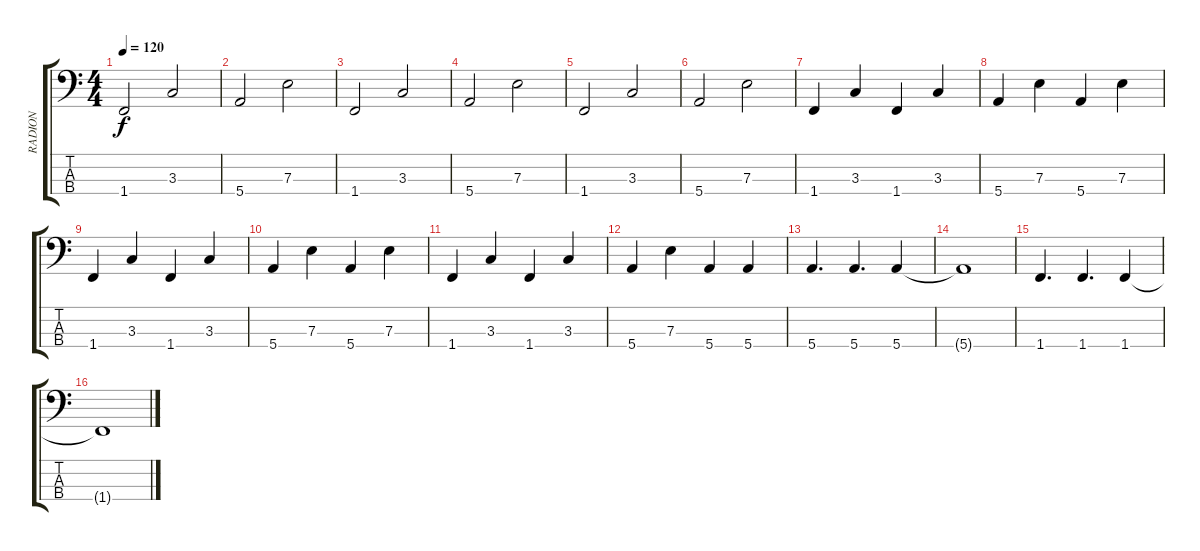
\track ("RADION" "RADION") {instrument electricbasspick}
\staff {score tabs}
\tuning (G2 D2 A1 E1) {hide}
\ts (4 4)
\tempo 120
\clef f4
\ks c
1.4.2{dy f} 3.3.2 |
5.4.2 7.3.2 |
1.4.2 3.3.2 |
5.4.2 7.3.2 |
1.4.2 3.3.2 |
5.4.2 7.3.2 |
1.4.4 3.3.4 1.4.4 3.3.4 |
5.4.4 7.3.4 5.4.4 7.3.4 |
1.4.4 3.3.4 1.4.4 3.3.4 |
5.4.4 7.3.4 5.4.4 7.3.4 |
1.4.4 3.3.4 1.4.4 3.3.4 |
5.4.4 7.3.4 5.4.4 5.4.4 |
5.4.4{d} 5.4.4{d} 5.4.4 |
5.4{t}.1 |
1.4.4{d} 1.4.4{d} 1.4.4 |
1.4{t}.1
